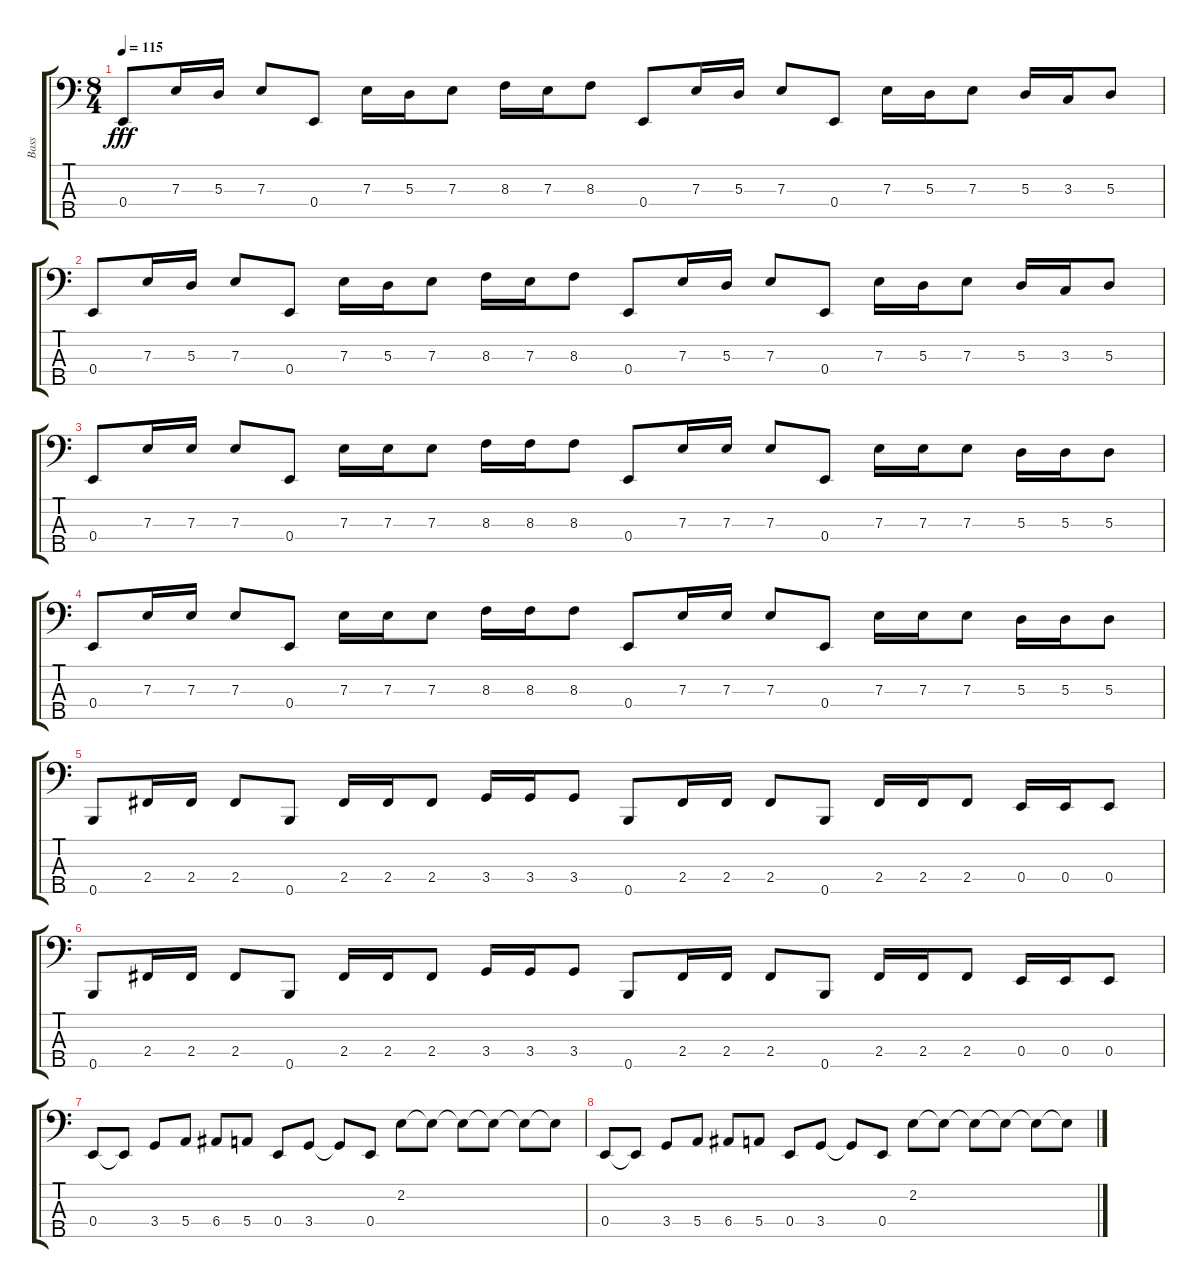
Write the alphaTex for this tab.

\track ("Bass" "Bass") {instrument electricbassfinger}
\staff {score tabs}
\tuning (G2 D2 A1 E1 B0) {hide}
\ts (8 4)
\tempo 115
\clef f4
\ks c
0.4.8{dy fff} 7.3.16 5.3.16 7.3.8 0.4.8 7.3.16 5.3.16 7.3.8 8.3.16 7.3.16 8.3.8 0.4.8 7.3.16 5.3.16 7.3.8 0.4.8 7.3.16 5.3.16 7.3.8 5.3.16 3.3.16 5.3.8 |
0.4.8 7.3.16 5.3.16 7.3.8 0.4.8 7.3.16 5.3.16 7.3.8 8.3.16 7.3.16 8.3.8 0.4.8 7.3.16 5.3.16 7.3.8 0.4.8 7.3.16 5.3.16 7.3.8 5.3.16 3.3.16 5.3.8 |
0.4.8 7.3.16 7.3.16 7.3.8 0.4.8 7.3.16 7.3.16 7.3.8 8.3.16 8.3.16 8.3.8 0.4.8 7.3.16 7.3.16 7.3.8 0.4.8 7.3.16 7.3.16 7.3.8 5.3.16 5.3.16 5.3.8 |
0.4.8 7.3.16 7.3.16 7.3.8 0.4.8 7.3.16 7.3.16 7.3.8 8.3.16 8.3.16 8.3.8 0.4.8 7.3.16 7.3.16 7.3.8 0.4.8 7.3.16 7.3.16 7.3.8 5.3.16 5.3.16 5.3.8 |
0.5.8 2.4.16 2.4.16 2.4.8 0.5.8 2.4.16 2.4.16 2.4.8 3.4.16 3.4.16 3.4.8 0.5.8 2.4.16 2.4.16 2.4.8 0.5.8 2.4.16 2.4.16 2.4.8 0.4.16 0.4.16 0.4.8 |
0.5.8 2.4.16 2.4.16 2.4.8 0.5.8 2.4.16 2.4.16 2.4.8 3.4.16 3.4.16 3.4.8 0.5.8 2.4.16 2.4.16 2.4.8 0.5.8 2.4.16 2.4.16 2.4.8 0.4.16 0.4.16 0.4.8 |
0.4.8 0.4{t}.8 3.4.8 5.4.8 6.4.8 5.4.8 0.4.8 3.4.8 3.4{t}.8 0.4.8 2.2.8 2.2{t}.8 2.2{t}.8 2.2{t}.8 2.2{t}.8 2.2{t}.8 |
0.4.8 0.4{t}.8 3.4.8 5.4.8 6.4.8 5.4.8 0.4.8 3.4.8 3.4{t}.8 0.4.8 2.2.8 2.2{t}.8 2.2{t}.8 2.2{t}.8 2.2{t}.8 2.2{t}.8
